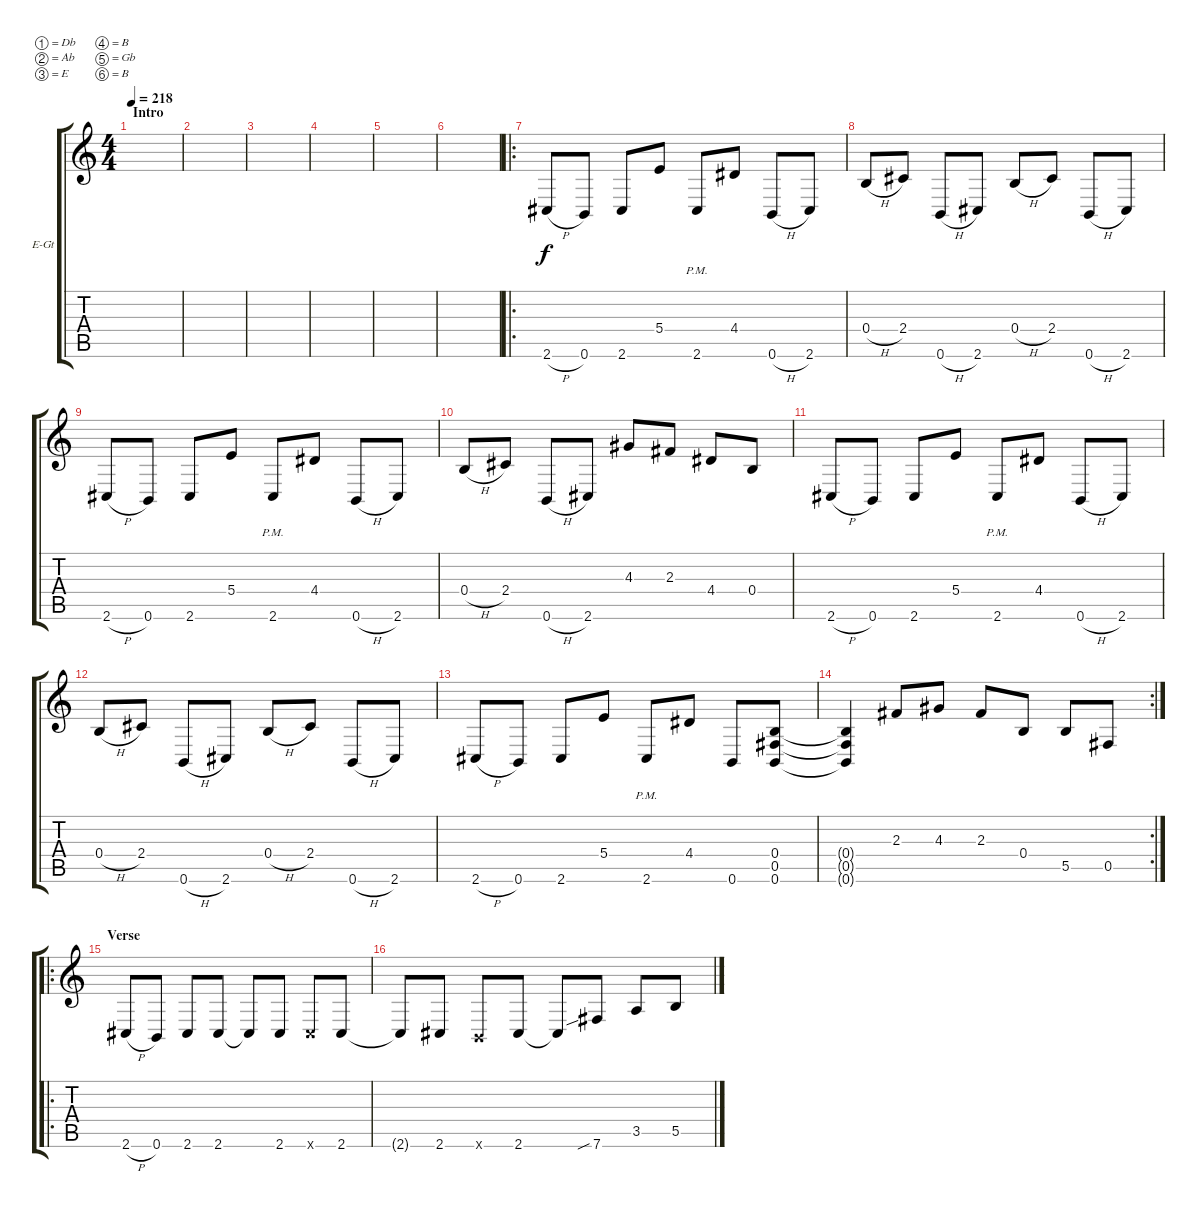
\bracketExtendMode groupsimilarinstruments
\firstSystemTrackNameOrientation horizontal
\otherSystemsTrackNameOrientation horizontal
\track ("Electric Guitar 2" "E-Gt") {instrument distortionguitar}
\staff {score tabs}
\tuning (Db4 Ab3 E3 B2 Gb2 B1)
\ts (4 4)
\section ("" "Intro")
\tempo 218
\clef g2
\ks c
|
|
|
|
|
|
\ro
2.6{h}.8 0.6.8 2.6.8 5.4.8 2.6{pm}.8 4.4.8 0.6{h}.8 2.6.8 |
0.4{h}.8 2.4.8 0.6{h}.8 2.6.8 0.4{h}.8 2.4.8 0.6{h}.8 2.6.8 |
2.6{h}.8 0.6.8 2.6.8 5.4.8 2.6{pm}.8 4.4.8 0.6{h}.8 2.6.8 |
0.4{h}.8 2.4.8 0.6{h}.8 2.6.8 4.3.8 2.3.8 4.4.8 0.4.8 |
2.6{h}.8 0.6.8 2.6.8 5.4.8 2.6{pm}.8 4.4.8 0.6{h}.8 2.6.8 |
0.4{h}.8 2.4.8 0.6{h}.8 2.6.8 0.4{h}.8 2.4.8 0.6{h}.8 2.6.8 |
2.6{h}.8 0.6.8 2.6.8 5.4.8 2.6{pm}.8 4.4.8 0.6.8 (0.6 0.5 0.4).8 |
\rc 2
(0.6{t} 0.5{t} 0.4{t}).4 2.3.8 4.3.8 2.3.8 0.4.8 5.5.8 0.5.8 |
\ro
\section ("" "Verse")
2.6{h}.8 0.6.8 2.6.8 2.6.8 2.6{t}.8 2.6.8 2.6{x}.8 2.6.8 |
2.6{t}.8 2.6.8 0.6{x}.8 2.6.8 2.6{t}.8 7.6{sib}.8 3.5.8 5.5.8
